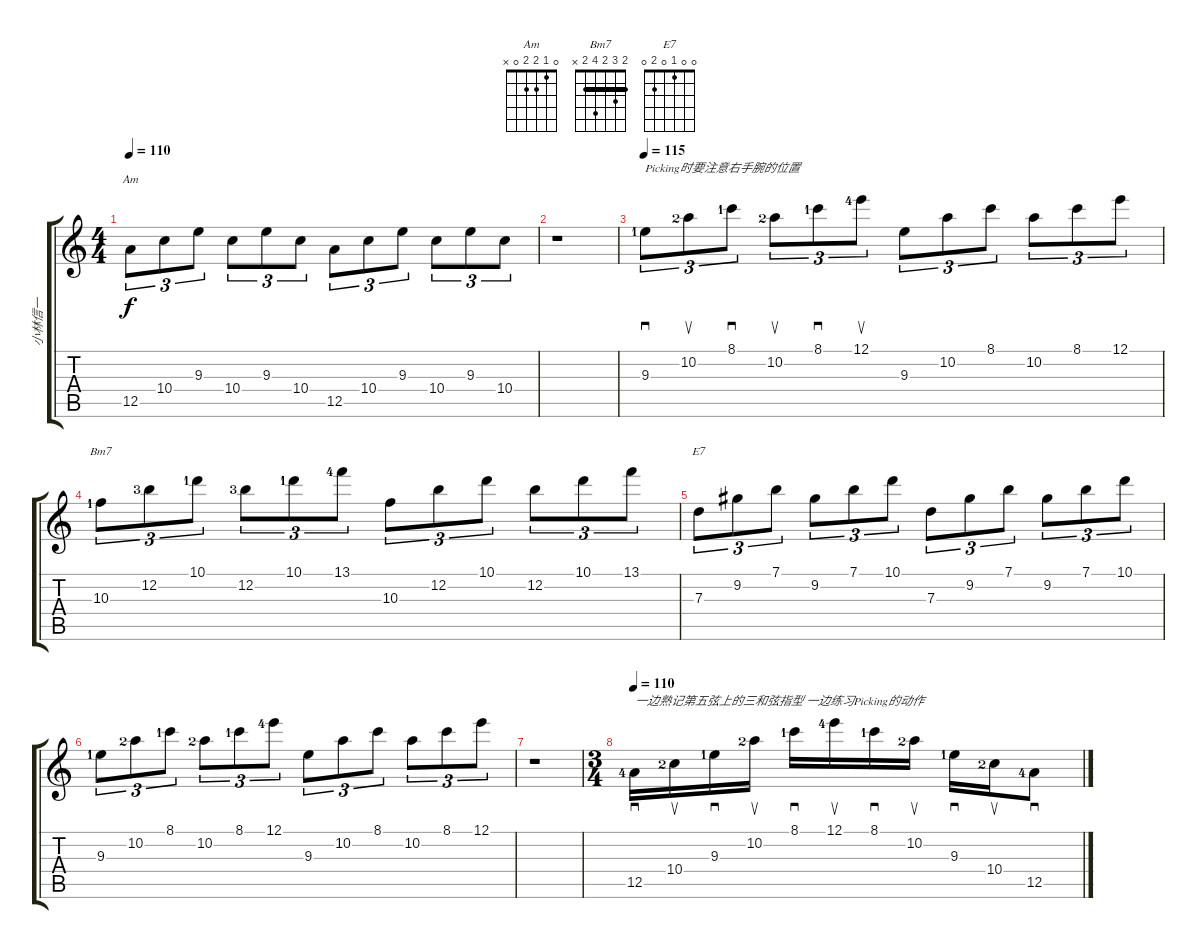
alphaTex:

\track ("小林信一" "小林信一") {instrument overdrivenguitar}
\staff {score tabs}
\tuning (E4 B3 G3 D3 A2 E2) {hide}
\chord ("Am" 0 1 2 2 0 x)
\chord ("Bm7" 2 3 2 4 2 x) {barre 2}
\chord ("E7" 0 0 1 0 2 0)
\ts (4 4)
\tempo 110
\clef g2
\ks c
12.5.8{tu (3 2) ch "Am" dy f} 10.4.8{tu (3 2)} 9.3.8{tu (3 2)} 10.4.8{tu (3 2)} 9.3.8{tu (3 2)} 10.4.8{tu (3 2)} 12.5.8{tu (3 2)} 10.4.8{tu (3 2)} 9.3.8{tu (3 2)} 10.4.8{tu (3 2)} 9.3.8{tu (3 2)} 10.4.8{tu (3 2)} |
r.1 |
\tempo 115
9.3{lf 2}.8{sd tu (3 2) txt "Picking时要注意右手腕的位置"} 10.2{lf 3}.8{su tu (3 2)} 8.1{lf 2}.8{sd tu (3 2)} 10.2{lf 3}.8{su tu (3 2)} 8.1{lf 2}.8{sd tu (3 2)} 12.1{lf 5}.8{su tu (3 2)} 9.3.8{tu (3 2)} 10.2.8{tu (3 2)} 8.1.8{tu (3 2)} 10.2.8{tu (3 2)} 8.1.8{tu (3 2)} 12.1.8{tu (3 2)} |
10.3{lf 2}.8{tu (3 2) ch "Bm7"} 12.2{lf 4}.8{tu (3 2)} 10.1{lf 2}.8{tu (3 2)} 12.2{lf 4}.8{tu (3 2)} 10.1{lf 2}.8{tu (3 2)} 13.1{lf 5}.8{tu (3 2)} 10.3.8{tu (3 2)} 12.2.8{tu (3 2)} 10.1.8{tu (3 2)} 12.2.8{tu (3 2)} 10.1.8{tu (3 2)} 13.1.8{tu (3 2)} |
7.3.8{tu (3 2) ch "E7"} 9.2.8{tu (3 2)} 7.1.8{tu (3 2)} 9.2.8{tu (3 2)} 7.1.8{tu (3 2)} 10.1.8{tu (3 2)} 7.3.8{tu (3 2)} 9.2.8{tu (3 2)} 7.1.8{tu (3 2)} 9.2.8{tu (3 2)} 7.1.8{tu (3 2)} 10.1.8{tu (3 2)} |
9.3{lf 2}.8{tu (3 2)} 10.2{lf 3}.8{tu (3 2)} 8.1{lf 2}.8{tu (3 2)} 10.2{lf 3}.8{tu (3 2)} 8.1{lf 2}.8{tu (3 2)} 12.1{lf 5}.8{tu (3 2)} 9.3.8{tu (3 2)} 10.2.8{tu (3 2)} 8.1.8{tu (3 2)} 10.2.8{tu (3 2)} 8.1.8{tu (3 2)} 12.1.8{tu (3 2)} |
r.1 |
\ts (3 4)
\tempo 110
12.5{lf 5}.16{sd txt "一边熟记第五弦上的三和弦指型 一边练习Picking的动作"} 10.4{lf 3}.16{su} 9.3{lf 2}.16{sd} 10.2{lf 3}.16{su} 8.1{lf 2}.16{sd} 12.1{lf 5}.16{su} 8.1{lf 2}.16{sd} 10.2{lf 3}.16{su} 9.3{lf 2}.16{sd} 10.4{lf 3}.16{su} 12.5{lf 5}.8{sd}
